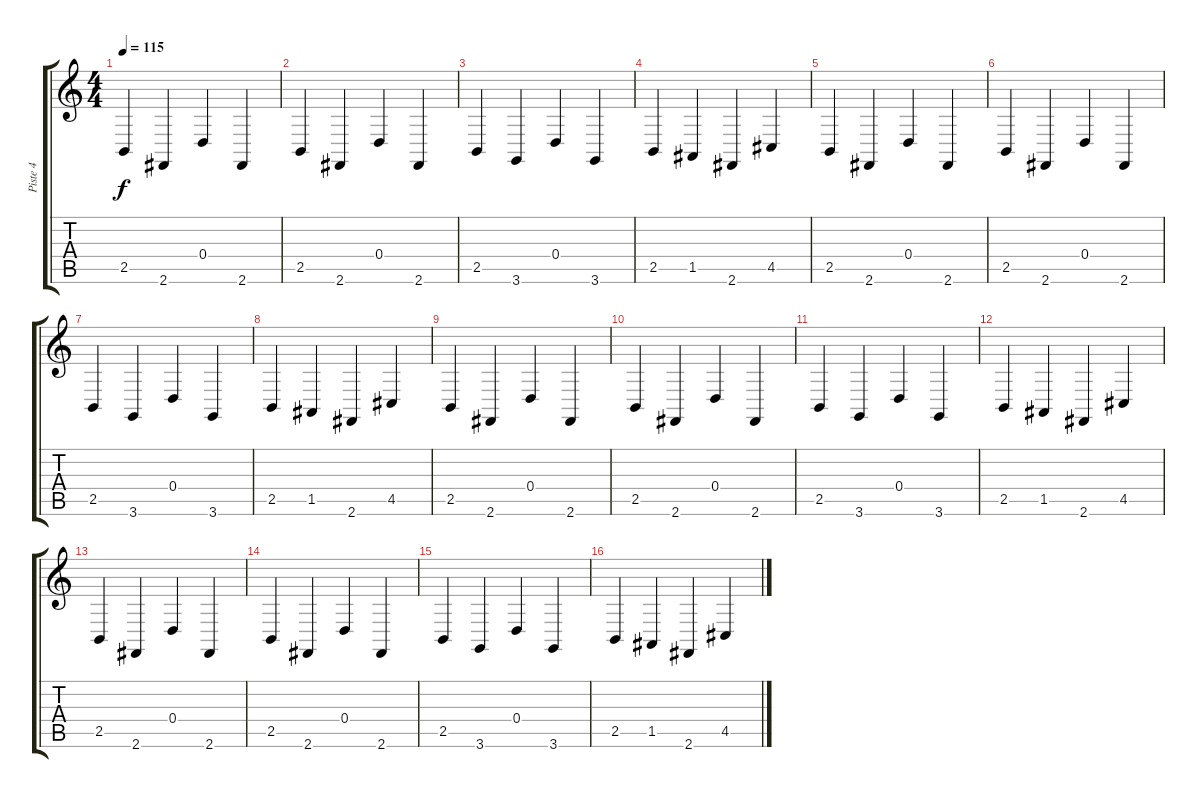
\track ("Piste 4" "Piste 4") {instrument churchorgan}
\staff {score tabs}
\tuning (E4 B3 G3 D3 A2 E2) {hide}
\ts (4 4)
\tempo 115
\clef g2
\ks c
2.5.4{dy f} 2.6.4 0.4.4 2.6.4 |
2.5.4 2.6.4 0.4.4 2.6.4 |
2.5.4 3.6.4 0.4.4 3.6.4 |
2.5.4 1.5.4 2.6.4 4.5.4 |
2.5.4 2.6.4 0.4.4 2.6.4 |
2.5.4 2.6.4 0.4.4 2.6.4 |
2.5.4 3.6.4 0.4.4 3.6.4 |
2.5.4 1.5.4 2.6.4 4.5.4 |
2.5.4 2.6.4 0.4.4 2.6.4 |
2.5.4 2.6.4 0.4.4 2.6.4 |
2.5.4 3.6.4 0.4.4 3.6.4 |
2.5.4 1.5.4 2.6.4 4.5.4 |
2.5.4 2.6.4 0.4.4 2.6.4 |
2.5.4 2.6.4 0.4.4 2.6.4 |
2.5.4 3.6.4 0.4.4 3.6.4 |
2.5.4 1.5.4 2.6.4 4.5.4
